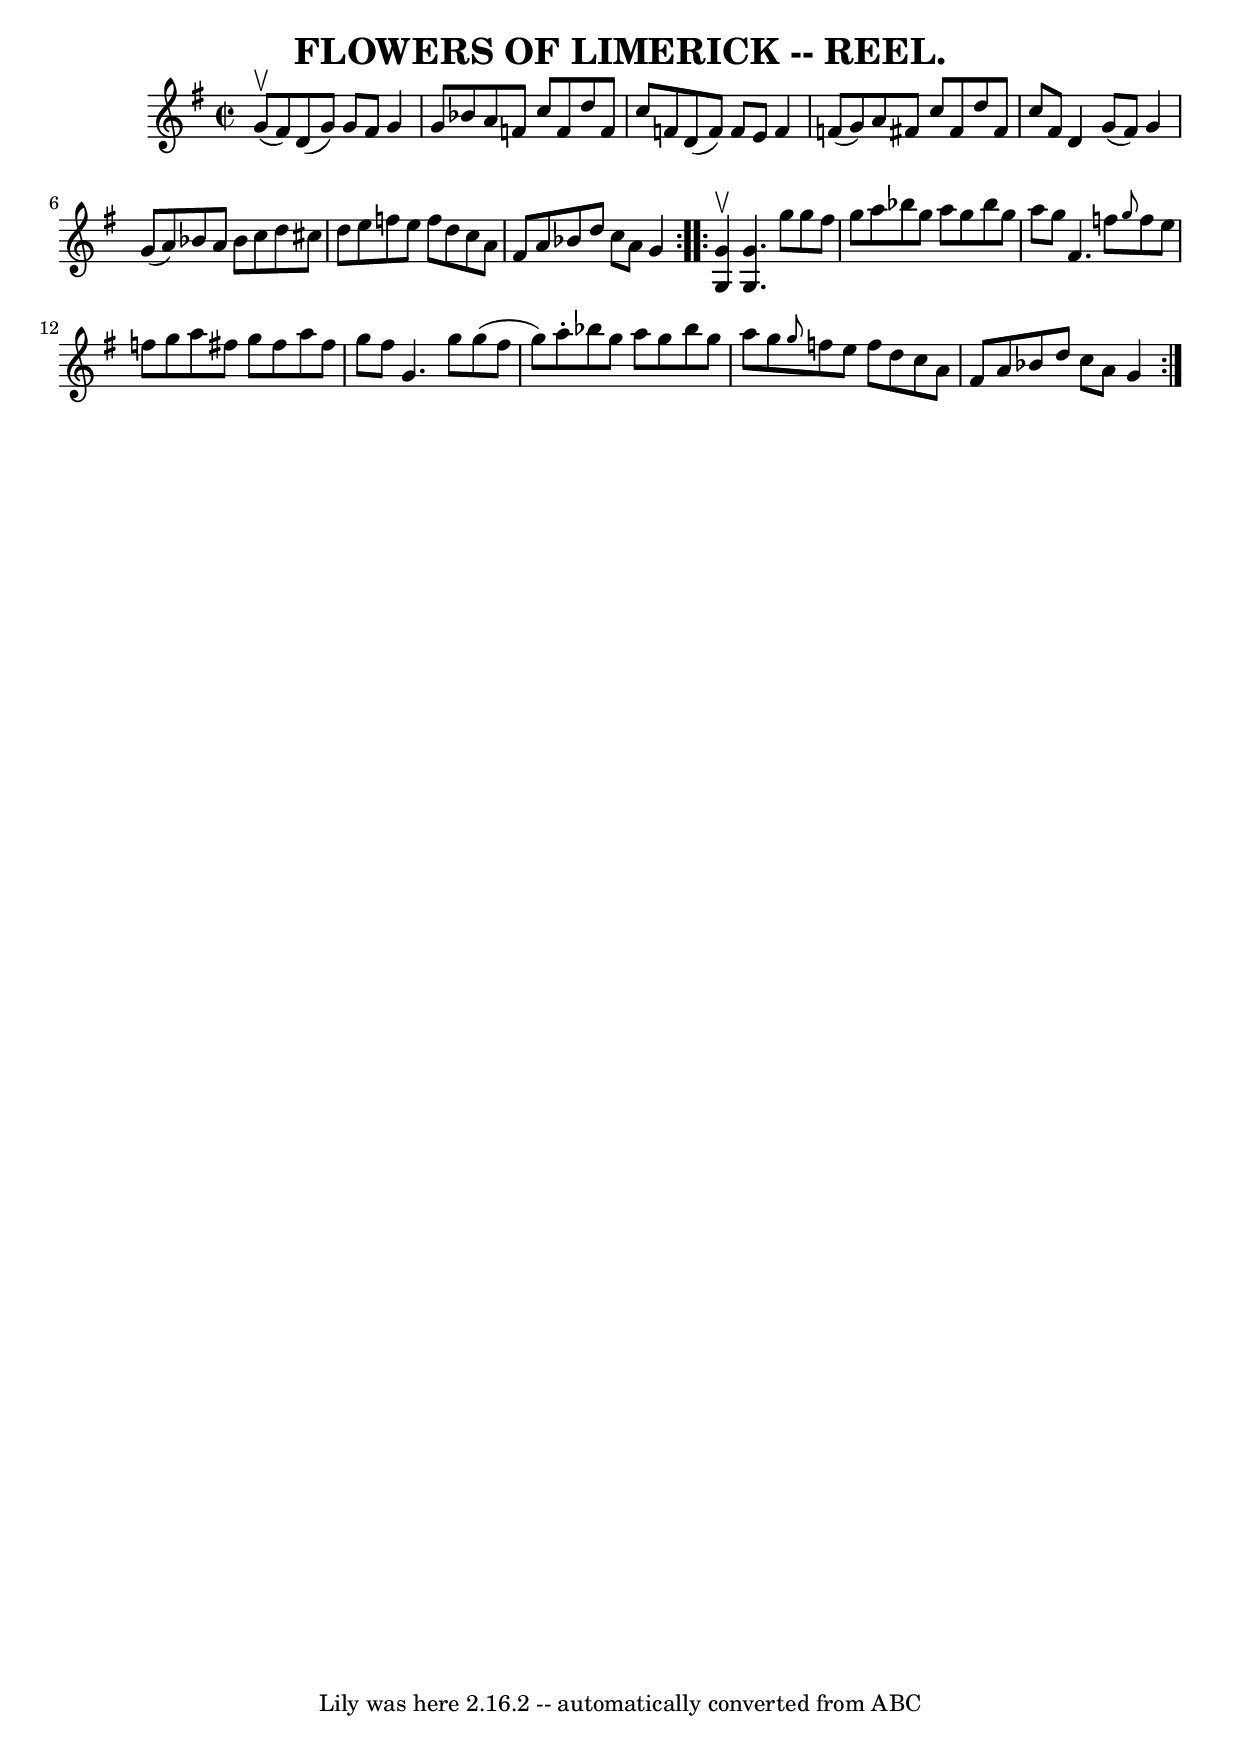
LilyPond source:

\version "2.16.2"
\include "Mammoth.ily"
\header {
  crossRefNumber = "2"
  footnotes = ""
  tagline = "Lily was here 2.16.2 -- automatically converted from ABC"
  title = "FLOWERS OF LIMERICK -- REEL."

}
voicedefault =  {



  \repeat volta 2 {

    \override Staff.TimeSignature #'style = #'C
    \time 2/2 
    \key g \major
    g'8^\upbow(fis'8) |
    d'8 (g'8)  
    g'8 fis'8 g'4 g'8 bes'8  |
    a'8 f'8 c''8 f'8    
    d''8 f'8 c''8 f'8  |
    d'8 (f'8) f'8 e'8 f'4    
    f'8 (g'8) |
    a'8 fis'8 c''8 fis'8 d''8 fis'8    
    c''8 fis'8  |
    d'4 g'8 (fis'8) g'4 g'8 (a'8) 
    |
    bes'8 a'8 bes'8 c''8 d''8 cis''8 d''8 e''8  
    |
    f''8 e''8 f''8 d''8 c''8 a'8 fis'8 a'8  
    |
    bes'8 d''8 c''8 a'8 g'4  
  }     
  \repeat volta 2 {
    <<   
      g'4^\upbow g4   >> |
    << g'4. g4.   >> g''8 g''8 fis''8   
    g''8 a''8  |
    bes''8 g''8 a''8 g''8 bes''8 g''8    
    a''8 g''8  |
    fis'4. f''8  \grace { g''8  
			} f''8 e''8    
    f''8 g''8  |
    a''8 fis''8 g''8 fis''8 a''8 fis''8    
    g''8 fis''8  |
    g'4. g''8 g''8 (fis''8 g''8) a''8 
    -. |
    bes''8 g''8 a''8 g''8 bes''8 g''8 a''8 g''8  
    |
    \grace { g''8  
	   } f''8 e''8 f''8 d''8 c''8 a'8    
    fis'8 a'8  |
    bes'8 d''8 c''8 a'8 g'4  
  }   

}

\score{
  <<

    \context Staff="default"
    {
      \voicedefault 
      
    }

  >>
  \layout {
    
  }
  \midi {
  }

}
